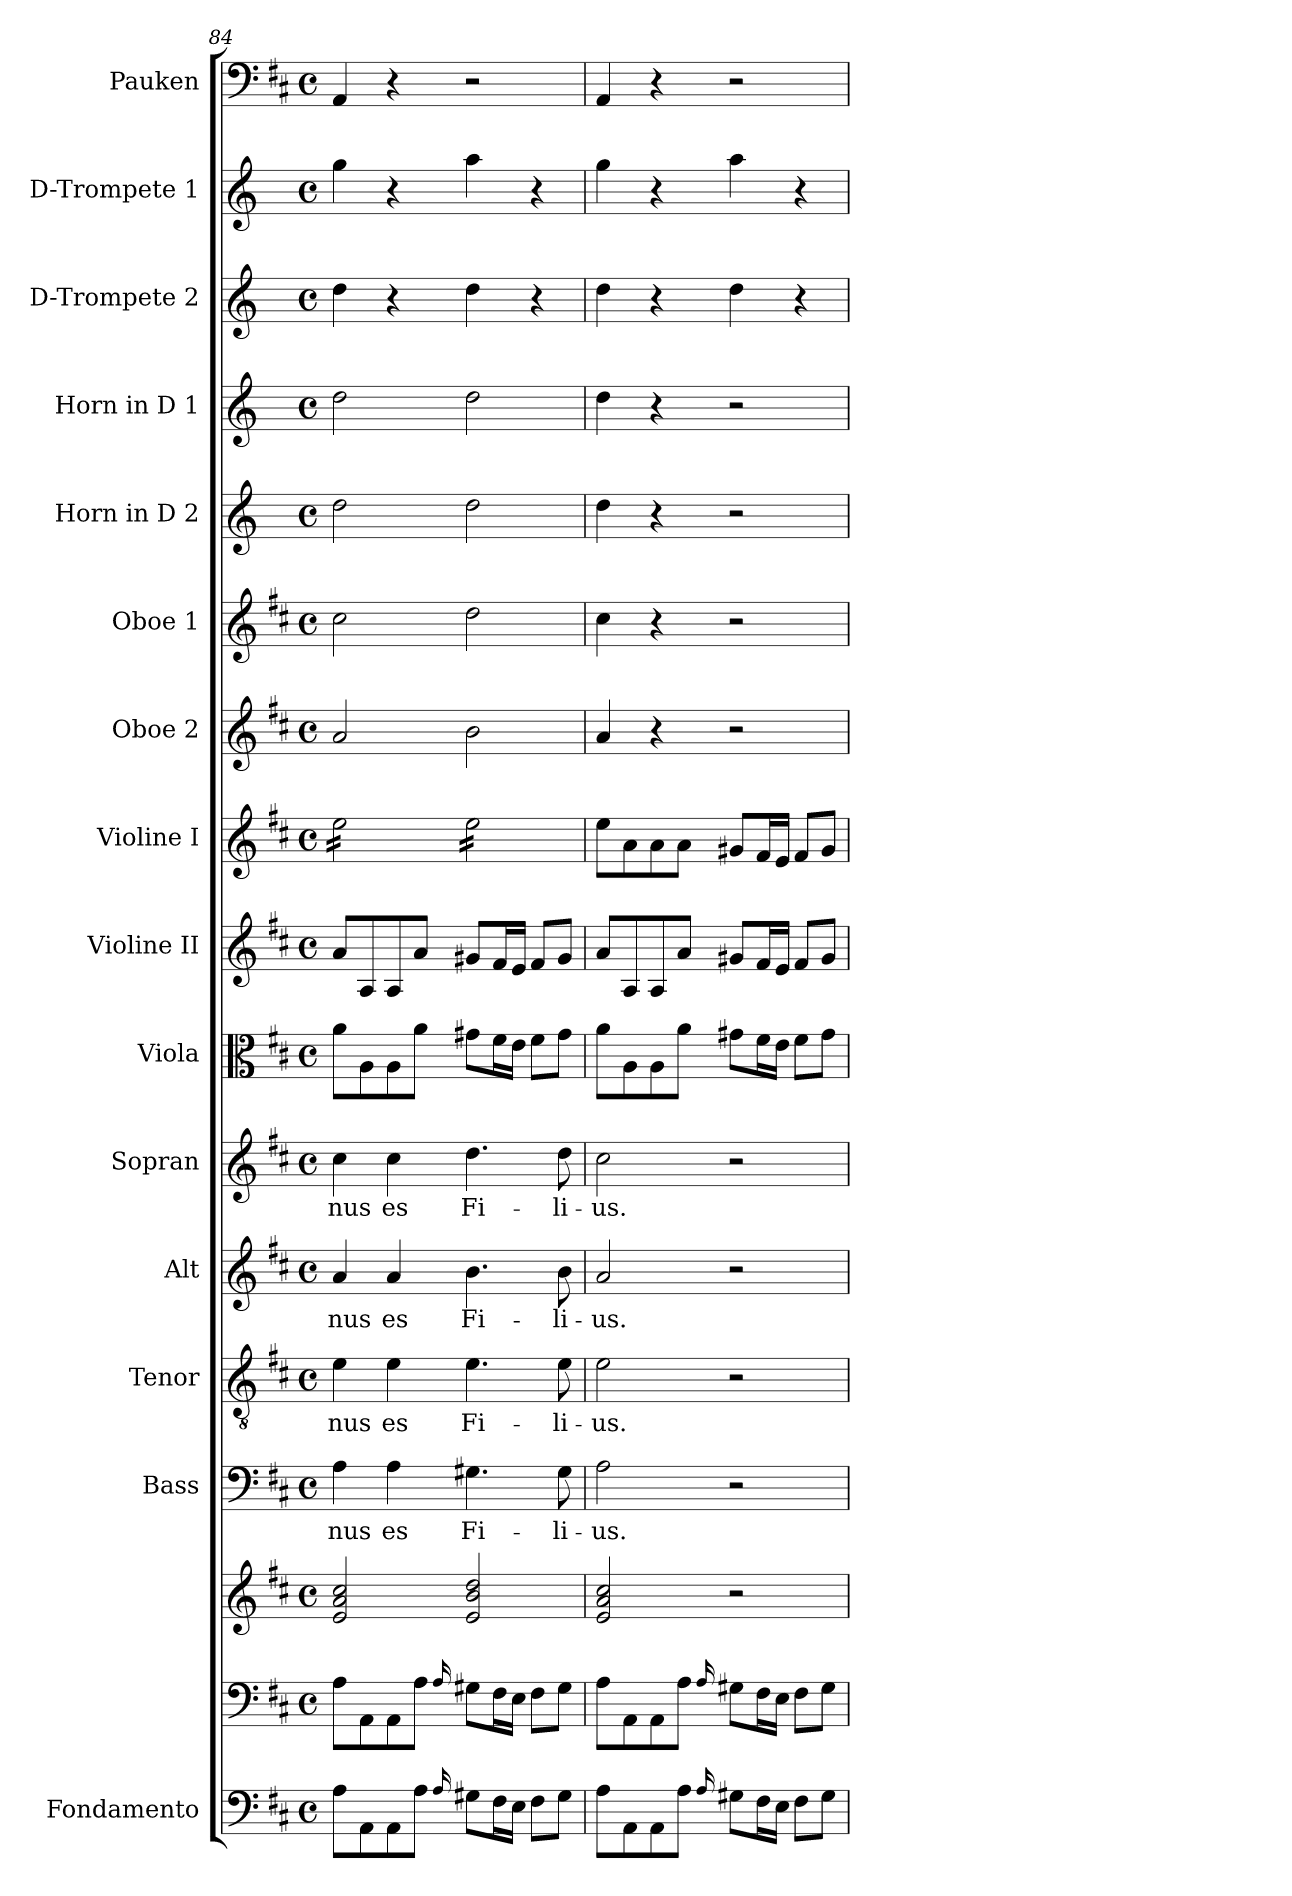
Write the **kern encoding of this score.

**kern	**kern	**kern	**kern	**text	**kern	**text	**kern	**text	**kern	**text	**kern	**kern	**kern	**kern	**kern	**kern	**kern	**kern	**kern	**kern
*part16	*part15	*part15	*part14	*part14	*part13	*part13	*part12	*part12	*part11	*part11	*part10	*part9	*part8	*part7	*part6	*part5	*part4	*part3	*part2	*part1
*staff17	*staff16	*staff15	*staff14	*staff14	*staff13	*staff13	*staff12	*staff12	*staff11	*staff11	*staff10	*staff9	*staff8	*staff7	*staff6	*staff5	*staff4	*staff3	*staff2	*staff1
*I"Fondamento	*	*	*I"Bass	*	*I"Tenor	*	*I"Alt	*	*I"Sopran	*	*I"Viola	*I"Violine II	*I"Violine I	*I"Oboe 2	*I"Oboe 1	*I"Horn in D 2	*I"Horn in D 1	*I"D-Trompete 2	*I"D-Trompete 1	*I"Pauken
*I'F.	*	*	*I'B.	*	*I'T.	*	*I'A.	*	*I'S.	*	*I'Vla.	*I'Vl. II	*I'Vl. I	*I'Ob. 2	*I'Ob. 1	*	*	*I'D Trp. 2	*I'D Trp. 1	*I'Pk.
*clefF4	*clefF4	*clefG2	*clefF4	*	*clefGv2	*	*clefG2	*	*clefG2	*	*clefC3	*clefG2	*clefG2	*clefG2	*clefG2	*clefG2	*clefG2	*clefG2	*clefG2	*clefF4
*ITrd7c12	*	*	*	*	*	*	*	*	*	*	*	*	*	*	*	*ITrd6c10	*ITrd6c10	*ITrd-1c-2	*ITrd-1c-2	*
*k[f#c#]	*k[f#c#]	*k[f#c#]	*k[f#c#]	*	*k[f#c#]	*	*k[f#c#]	*	*k[f#c#]	*	*k[f#c#]	*k[f#c#]	*k[f#c#]	*k[f#c#]	*k[f#c#]	*k[f#c#]	*k[f#c#]	*k[f#c#]	*k[f#c#]	*k[f#c#]
*D:	*D:	*D:	*D:	*	*D:	*	*D:	*	*D:	*	*D:	*D:	*D:	*D:	*D:	*D:	*D:	*D:	*D:	*D:
*M4/4	*M4/4	*M4/4	*M4/4	*	*M4/4	*	*M4/4	*	*M4/4	*	*M4/4	*M4/4	*M4/4	*M4/4	*M4/4	*M4/4	*M4/4	*M4/4	*M4/4	*M4/4
*met(c)	*met(c)	*met(c)	*met(c)	*	*met(c)	*	*met(c)	*	*met(c)	*	*met(c)	*met(c)	*met(c)	*met(c)	*met(c)	*met(c)	*met(c)	*met(c)	*met(c)	*met(c)
=84	=84	=84	=84	=84	=84	=84	=84	=84	=84	=84	=84	=84	=84	=84	=84	=84	=84	=84	=84	=84
!	!	!	!	!LO:LY:b	!	!LO:LY:b	!	!LO:LY:b	!	!LO:LY:b	!	!	!	!	!	!	!	!	!	!
*	*	*	*	*	*	*	*	*	*	*	*	*	*tremolo	*	*	*	*	*	*	*
8AA\L	8A\L	2e/ 2a/ 2cc#/	4A\	-nus	4e\	-nus	4a/	-nus	4cc#\	-nus	8a\L	8a/L	16ee\LL	2a/	2cc#\	2e\	2e\	4ee\	4aa\	4AA/
.	.	.	.	.	.	.	.	.	.	.	.	.	16ee\	.	.	.	.	.	.	.
8AAA\	8AA\	.	.	.	.	.	.	.	.	.	8A\	8A/	16ee\	.	.	.	.	.	.	.
.	.	.	.	.	.	.	.	.	.	.	.	.	16ee\	.	.	.	.	.	.	.
!	!	!	!	!LO:LY:b	!	!LO:LY:b	!	!LO:LY:b	!	!LO:LY:b	!	!	!	!	!	!	!	!	!	!
8AAA\	8AA\	.	4A\	es	4e\	es	4a/	es	4cc#\	es	8A\	8A/	16ee\	.	.	.	.	4r	4r	4r
.	.	.	.	.	.	.	.	.	.	.	.	.	16ee\	.	.	.	.	.	.	.
8AA\J	8A\J	.	.	.	.	.	.	.	.	.	8a\J	8a/J	16ee\	.	.	.	.	.	.	.
.	.	.	.	.	.	.	.	.	.	.	.	.	16ee\JJ	.	.	.	.	.	.	.
16qqAA/	16qqA/	.	.	.	.	.	.	.	.	.	.	.	.	.	.	.	.	.	.	.
!	!	!	!	!LO:LY:b	!	!LO:LY:b	!	!LO:LY:b	!	!LO:LY:b	!	!	!	!	!	!	!	!	!	!
8GG#X\L	8G#X\L	2e/ 2b/ 2dd/	4.G#X\	Fi-	4.e\	Fi-	4.b\	Fi-	4.dd\	Fi-	8g#X\L	8g#X/L	16ee\LL	2b\	2dd\	2e\	2e\	4ee\	4bb\	2r
.	.	.	.	.	.	.	.	.	.	.	.	.	16ee\	.	.	.	.	.	.	.
16FF#\L	16F#\L	.	.	.	.	.	.	.	.	.	16f#\L	16f#/L	16ee\	.	.	.	.	.	.	.
16EE\JJ	16E\JJ	.	.	.	.	.	.	.	.	.	16e\JJ	16e/JJ	16ee\	.	.	.	.	.	.	.
8FF#\L	8F#\L	.	.	.	.	.	.	.	.	.	8f#\L	8f#/L	16ee\	.	.	.	.	4r	4r	.
.	.	.	.	.	.	.	.	.	.	.	.	.	16ee\	.	.	.	.	.	.	.
!	!	!	!	!LO:LY:b	!	!LO:LY:b	!	!LO:LY:b	!	!LO:LY:b	!	!	!	!	!	!	!	!	!	!
8GG#\J	8G#\J	.	8G#\	-li-	8e\	-li-	8b\	-li-	8dd\	-li-	8g#\J	8g#/J	16ee\	.	.	.	.	.	.	.
.	.	.	.	.	.	.	.	.	.	.	.	.	16ee\JJ	.	.	.	.	.	.	.
*	*	*	*	*	*	*	*	*	*	*	*	*	*Xtremolo	*	*	*	*	*	*	*
=85	=85	=85	=85	=85	=85	=85	=85	=85	=85	=85	=85	=85	=85	=85	=85	=85	=85	=85	=85	=85
!	!	!	!	!LO:LY:b	!	!LO:LY:b	!	!LO:LY:b	!	!LO:LY:b	!	!	!	!	!	!	!	!	!	!
8AA\L	8A\L	2e/ 2a/ 2cc#/	2A\	-us.	2e\	-us.	2a/	-us.	2cc#\	-us.	8a\L	8a/L	8ee\L	4a/	4cc#\	4e\	4e\	4ee\	4aa\	4AA/
8AAA\	8AA\	.	.	.	.	.	.	.	.	.	8A\	8A/	8a\	.	.	.	.	.	.	.
8AAA\	8AA\	.	.	.	.	.	.	.	.	.	8A\	8A/	8a\	4r	4r	4r	4r	4r	4r	4r
8AA\J	8A\J	.	.	.	.	.	.	.	.	.	8a\J	8a/J	8a\J	.	.	.	.	.	.	.
16qqAA/	16qqA/	.	.	.	.	.	.	.	.	.	.	.	.	.	.	.	.	.	.	.
8GG#X\L	8G#X\L	2r	2r	.	2r	.	2r	.	2r	.	8g#X\L	8g#X/L	8g#X/L	2r	2r	2r	2r	4ee\	4bb\	2r
16FF#\L	16F#\L	.	.	.	.	.	.	.	.	.	16f#\L	16f#/L	16f#/L	.	.	.	.	.	.	.
16EE\JJ	16E\JJ	.	.	.	.	.	.	.	.	.	16e\JJ	16e/JJ	16e/JJ	.	.	.	.	.	.	.
8FF#\L	8F#\L	.	.	.	.	.	.	.	.	.	8f#\L	8f#/L	8f#/L	.	.	.	.	4r	4r	.
8GG#\J	8G#\J	.	.	.	.	.	.	.	.	.	8g#\J	8g#/J	8g#/J	.	.	.	.	.	.	.
=	=	=	=	=	=	=	=	=	=	=	=	=	=	=	=	=	=	=	=	=
*-	*-	*-	*-	*-	*-	*-	*-	*-	*-	*-	*-	*-	*-	*-	*-	*-	*-	*-	*-	*-
